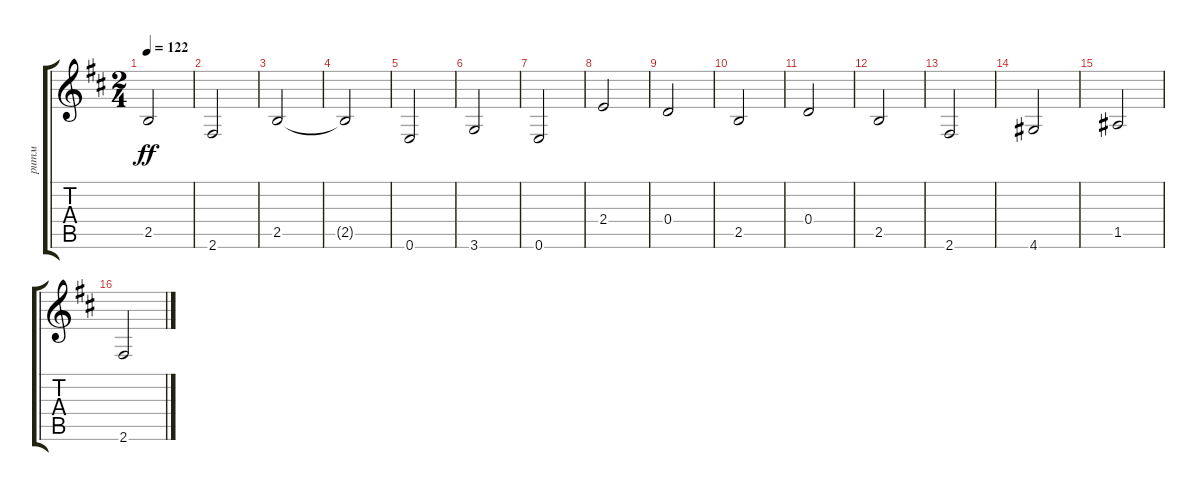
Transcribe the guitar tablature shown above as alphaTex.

\track ("ритм" "ритм") {instrument acousticguitarsteel}
\staff {score tabs}
\tuning (E4 B3 G3 D3 A2 E2) {hide}
\ts (2 4)
\tempo 122
\clef g2
\ks bminor
2.5.2{dy ff} |
2.6.2 |
2.5.2 |
2.5{t}.2 |
0.6.2 |
3.6.2 |
0.6.2 |
2.4.2 |
0.4.2 |
2.5.2 |
0.4.2 |
2.5.2 |
2.6.2 |
4.6.2 |
1.5.2 |
2.6.2
